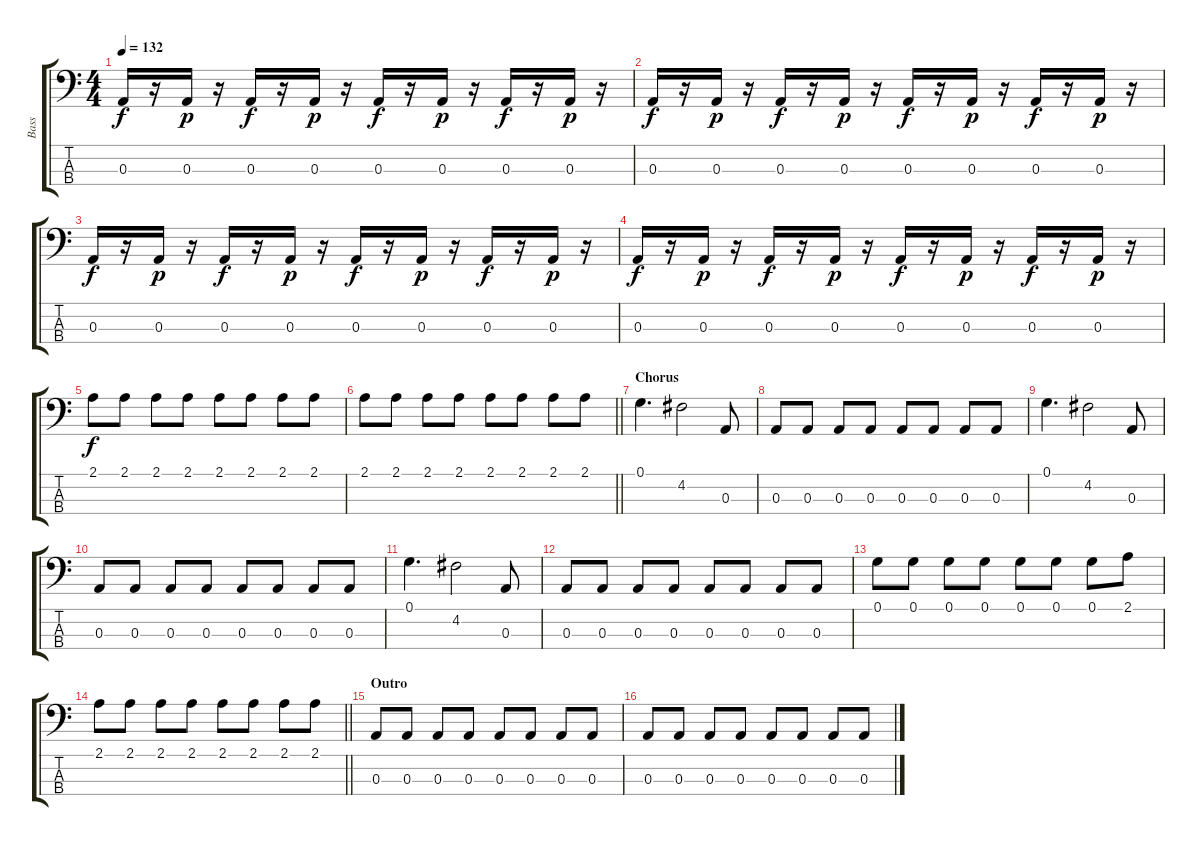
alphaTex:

\track ("Bass" "Bass") {instrument electricbasspick}
\staff {score tabs}
\tuning (G2 D2 A1 E1) {hide}
\ts (4 4)
\tempo 132
\clef f4
\ks c
0.3.16{dy f} r.16 0.3.16{dy p} r.16 0.3.16{dy f} r.16 0.3.16{dy p} r.16 0.3.16{dy f} r.16 0.3.16{dy p} r.16 0.3.16{dy f} r.16 0.3.16{dy p} r.16 |
0.3.16{dy f} r.16 0.3.16{dy p} r.16 0.3.16{dy f} r.16 0.3.16{dy p} r.16 0.3.16{dy f} r.16 0.3.16{dy p} r.16 0.3.16{dy f} r.16 0.3.16{dy p} r.16 |
0.3.16{dy f} r.16 0.3.16{dy p} r.16 0.3.16{dy f} r.16 0.3.16{dy p} r.16 0.3.16{dy f} r.16 0.3.16{dy p} r.16 0.3.16{dy f} r.16 0.3.16{dy p} r.16 |
0.3.16{dy f} r.16 0.3.16{dy p} r.16 0.3.16{dy f} r.16 0.3.16{dy p} r.16 0.3.16{dy f} r.16 0.3.16{dy p} r.16 0.3.16{dy f} r.16 0.3.16{dy p} r.16 |
2.1.8{dy f} 2.1.8 2.1.8 2.1.8 2.1.8 2.1.8 2.1.8 2.1.8 |
\barLineRight lightlight
2.1.8 2.1.8 2.1.8 2.1.8 2.1.8 2.1.8 2.1.8 2.1.8 |
\section ("" "Chorus")
0.1.4{d} 4.2.2 0.3.8 |
0.3.8 0.3.8 0.3.8 0.3.8 0.3.8 0.3.8 0.3.8 0.3.8 |
0.1.4{d} 4.2.2 0.3.8 |
0.3.8 0.3.8 0.3.8 0.3.8 0.3.8 0.3.8 0.3.8 0.3.8 |
0.1.4{d} 4.2.2 0.3.8 |
0.3.8 0.3.8 0.3.8 0.3.8 0.3.8 0.3.8 0.3.8 0.3.8 |
0.1.8 0.1.8 0.1.8 0.1.8 0.1.8 0.1.8 0.1.8 2.1.8 |
\barLineRight lightlight
2.1.8 2.1.8 2.1.8 2.1.8 2.1.8 2.1.8 2.1.8 2.1.8 |
\section ("" "Outro")
0.3.8 0.3.8 0.3.8 0.3.8 0.3.8 0.3.8 0.3.8 0.3.8 |
0.3.8 0.3.8 0.3.8 0.3.8 0.3.8 0.3.8 0.3.8 0.3.8
